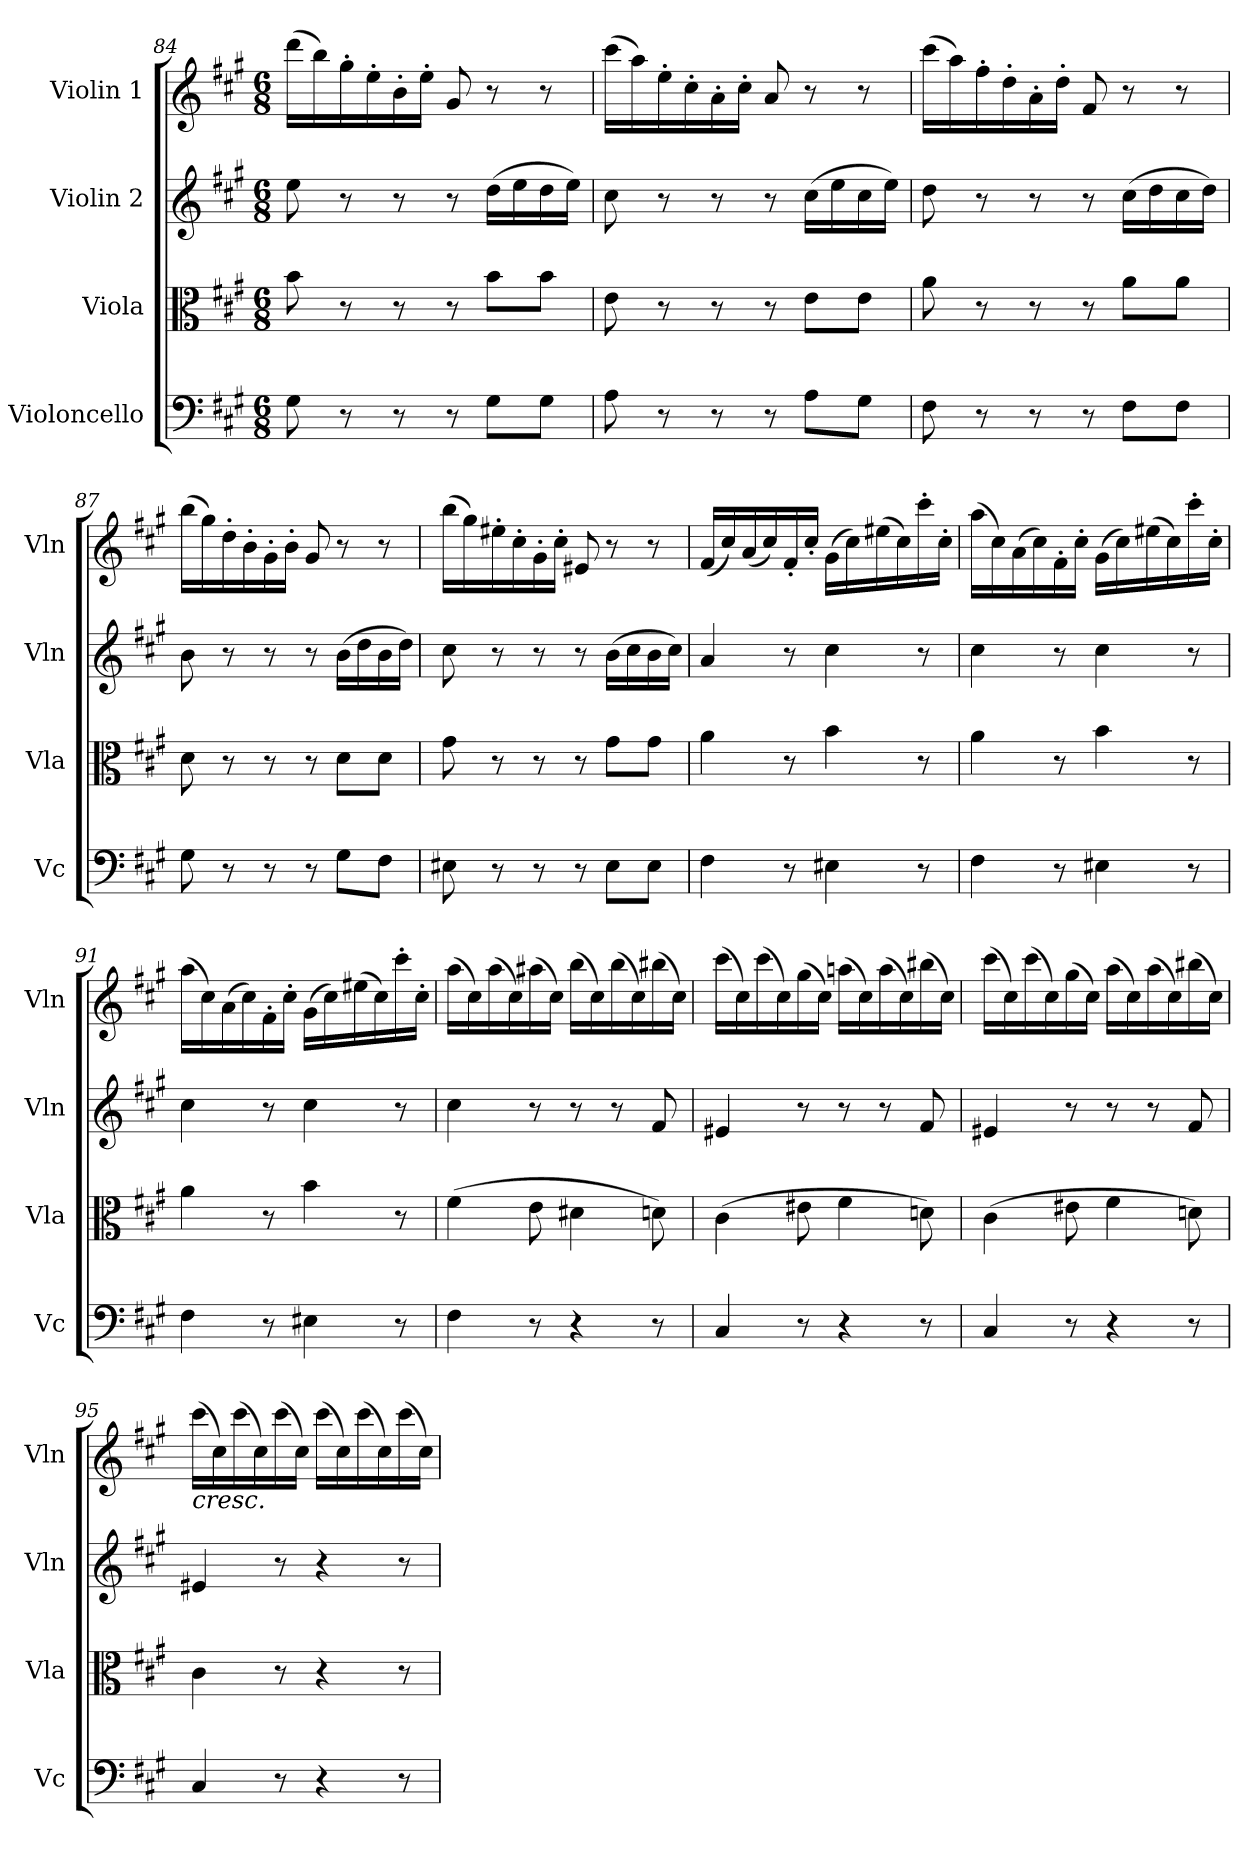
**kern	**kern	**kern	**kern
*part4	*part3	*part2	*part1
*staff4	*staff3	*staff2	*staff1
*I"Violoncello	*I"Viola	*I"Violin 2	*I"Violin 1
*I'Vc	*I'Vla	*I'Vln	*I'Vln
*clefF4	*clefC3	*clefG2	*clefG2
*k[f#c#g#]	*k[f#c#g#]	*k[f#c#g#]	*k[f#c#g#]
*M6/8	*M6/8	*M6/8	*M6/8
=84	=84	=84	=84
8G#\	8b\	8ee\	(16ddd\LL
.	.	.	16bb\)
8r	8r	8r	16gg#'\
.	.	.	16ee'\
8r	8r	8r	16b'\
.	.	.	16ee'\JJ
8r	8r	8r	8g#/
8G#\L	8b\L	(16dd\LL	8r
.	.	16ee\	.
8G#\J	8b\J	16dd\	8r
.	.	16ee\JJ)	.
!!LO:PB:g=z
=85	=85	=85	=85
8A\	8e\	8cc#\	(16ccc#\LL
.	.	.	16aa\)
8r	8r	8r	16ee'\
.	.	.	16cc#'\
8r	8r	8r	16a'\
.	.	.	16cc#'\JJ
8r	8r	8r	8a/
8A\L	8e\L	(16cc#\LL	8r
.	.	16ee\	.
8G#\J	8e\J	16cc#\	8r
.	.	16ee\JJ)	.
=86	=86	=86	=86
8F#\	8a\	8dd\	(16ccc#\LL
.	.	.	16aa\)
8r	8r	8r	16ff#'\
.	.	.	16dd'\
8r	8r	8r	16a'\
.	.	.	16dd'\JJ
8r	8r	8r	8f#/
8F#\L	8a\L	(16cc#\LL	8r
.	.	16dd\	.
8F#\J	8a\J	16cc#\	8r
.	.	16dd\JJ)	.
!!LO:LB:g=z
=87	=87	=87	=87
8G#\	8d\	8b\	(16bb\LL
.	.	.	16gg#\)
8r	8r	8r	16dd'\
.	.	.	16b'\
8r	8r	8r	16g#'\
.	.	.	16b'\JJ
8r	8r	8r	8g#/
8G#\L	8d\L	(16b\LL	8r
.	.	16dd\	.
8F#\J	8d\J	16b\	8r
.	.	16dd\JJ)	.
=88	=88	=88	=88
8E#X\	8g#\	8cc#\	(16bb\LL
.	.	.	16gg#\)
8r	8r	8r	16ee#X'\
.	.	.	16cc#'\
8r	8r	8r	16g#'\
.	.	.	16cc#'\JJ
8r	8r	8r	8e#X/
8E#\L	8g#\L	(16b\LL	8r
.	.	16cc#\	.
8E#\J	8g#\J	16b\	8r
.	.	16cc#\JJ)	.
=89	=89	=89	=89
4F#\	4a\	4a/	(16f#/LL
.	.	.	16cc#/)
.	.	.	(16a/
.	.	.	16cc#/)
8r	8r	8r	16f#'/
.	.	.	16cc#'/JJ
4E#X\	4b\	4cc#\	(16g#\LL
.	.	.	16cc#\)
.	.	.	(16ee#X\
.	.	.	16cc#\)
8r	8r	8r	16ccc#'\
.	.	.	16cc#'\JJ
!!LO:LB:g=z
=90	=90	=90	=90
4F#\	4a\	4cc#\	(16aa\LL
.	.	.	16cc#\)
.	.	.	(16a\
.	.	.	16cc#\)
8r	8r	8r	16f#'\
.	.	.	16cc#'\JJ
4E#X\	4b\	4cc#\	(16g#\LL
.	.	.	16cc#\)
.	.	.	(16ee#X\
.	.	.	16cc#\)
8r	8r	8r	16ccc#'\
.	.	.	16cc#'\JJ
!!LO:LB:g=z
=91	=91	=91	=91
4F#\	4a\	4cc#\	(16aa\LL
.	.	.	16cc#\)
.	.	.	(16a\
.	.	.	16cc#\)
8r	8r	8r	16f#'\
.	.	.	16cc#'\JJ
4E#X\	4b\	4cc#\	(16g#\LL
.	.	.	16cc#\)
.	.	.	(16ee#X\
.	.	.	16cc#\)
8r	8r	8r	16ccc#'\
.	.	.	16cc#'\JJ
=92	=92	=92	=92
4F#\	(4f#\	4cc#\	(16aa\LL
.	.	.	16cc#\)
.	.	.	(16aa\
.	.	.	16cc#\)
8r	8e\	8r	(16aa#X\
.	.	.	16cc#\JJ)
4r	4d#X\	8r	(16bb\LL
.	.	.	16cc#\)
.	.	8r	(16bb\
.	.	.	16cc#\)
8r	8dn\)	8f#/	(16bb#X\
.	.	.	16cc#\JJ)
=93	=93	=93	=93
4C#/	(4c#\	4e#X/	(16ccc#\LL
.	.	.	16cc#\)
.	.	.	(16ccc#\
.	.	.	16cc#\)
8r	8e#X\	8r	(16gg#\
.	.	.	16cc#\JJ)
4r	4f#\	8r	(16aan\LL
.	.	.	16cc#\)
.	.	8r	(16aa\
.	.	.	16cc#\)
8r	8dn\)	8f#/	(16bb#X\
.	.	.	16cc#\JJ)
!!LO:LB:g=z
=94	=94	=94	=94
4C#/	(4c#\	4e#X/	(16ccc#\LL
.	.	.	16cc#\)
.	.	.	(16ccc#\
.	.	.	16cc#\)
8r	8e#X\	8r	(16gg#\
.	.	.	16cc#\JJ)
4r	4f#\	8r	(16aa\LL
.	.	.	16cc#\)
.	.	8r	(16aa\
.	.	.	16cc#\)
8r	8dn\)	8f#/	(16bb#X\
.	.	.	16cc#\JJ)
!!LO:PB:g=z
=95	=95	=95	=95
!	!	!	!LO:TX:b:i:t=cresc.
4C#/	4c#\	4e#X/	(16ccc#\LL
.	.	.	16cc#\)
.	.	.	(16ccc#\
.	.	.	16cc#\)
8r	8r	8r	(16ccc#\
.	.	.	16cc#\JJ)
4r	4r	4r	(16ccc#\LL
.	.	.	16cc#\)
.	.	.	(16ccc#\
.	.	.	16cc#\)
8r	8r	8r	(16ccc#\
.	.	.	16cc#\JJ)
=	=	=	=
*-	*-	*-	*-
